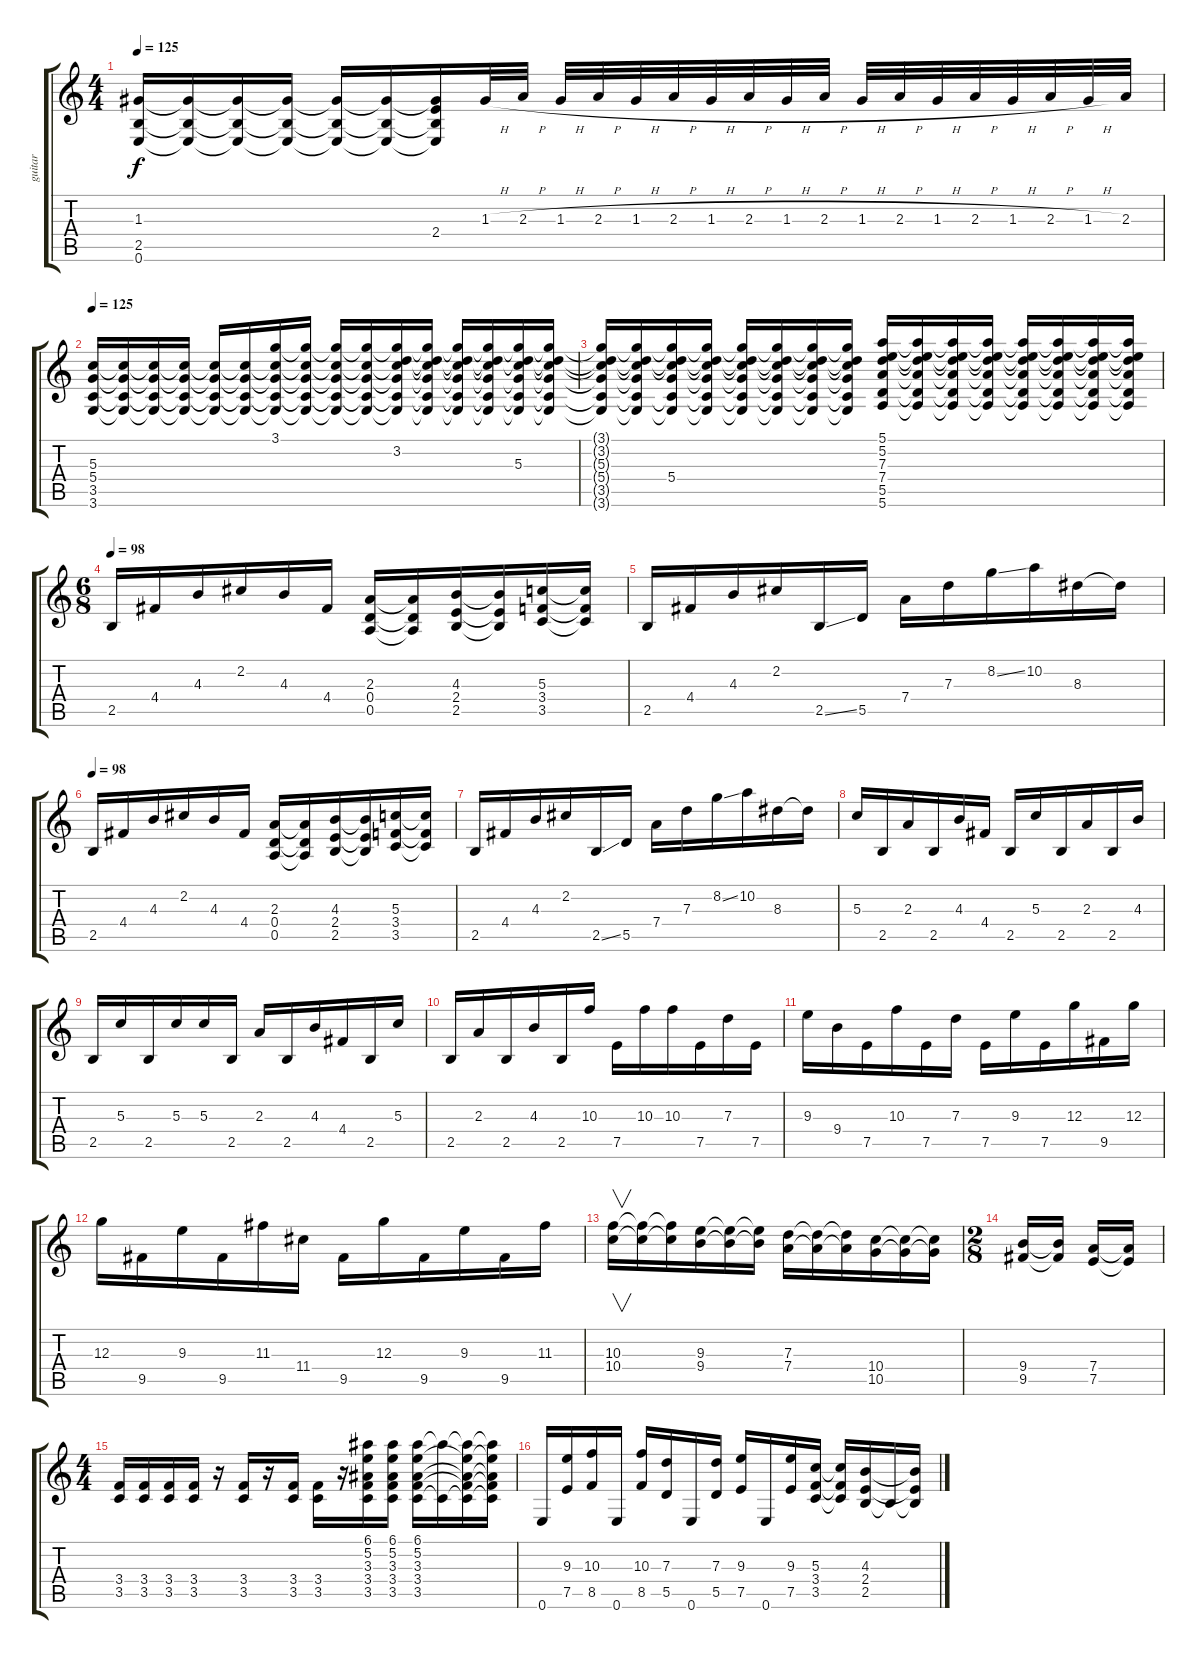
\track ("guitar" "guitar") {instrument distortionguitar}
\staff {score tabs}
\tuning (E4 B3 G3 D3 A2 E2) {hide}
\ts (4 4)
\tempo 125
\clef g2
\ks c
(1.3{t} 2.5{t} 0.6{t}).16{dy f} (1.3{t} 2.5{t} 0.6{t}).16 (1.3{t} 2.5{t} 0.6{t}).16 (1.3{t} 2.5{t} 0.6{t}).16 (1.3{t} 2.5{t} 0.6{t}).16 (1.3{t} 2.5{t} 0.6{t}).16 (1.3{t} 2.4{t} 2.5{t} 0.6{t}).16 1.3{h}.32 2.3{h}.32 1.3{h}.32 2.3{h}.32 1.3{h}.32 2.3{h}.32 1.3{h}.32 2.3{h}.32 1.3{h}.32 2.3{h}.32 1.3{h}.32 2.3{h}.32 1.3{h}.32 2.3{h}.32 1.3{h}.32 2.3{h}.32 1.3{h}.32 2.3.32 |
\tempo 125
(5.3 5.4 3.5 3.6).16 (5.3{t} 5.4{t} 3.5{t} 3.6{t}).16 (5.3{t} 5.4{t} 3.5{t} 3.6{t}).16 (5.3{t} 5.4{t} 3.5{t} 3.6{t}).16 (5.3{t} 5.4{t} 3.5{t} 3.6{t}).16 (5.3{t} 5.4{t} 3.5{t} 3.6{t}).16 (3.1 5.3{t} 5.4{t} 3.5{t} 3.6{t}).16 (3.1{t} 5.3{t} 5.4{t} 3.5{t} 3.6{t}).16 (3.1{t} 5.3{t} 5.4{t} 3.5{t} 3.6{t}).16 (3.1{t} 5.3{t} 5.4{t} 3.5{t} 3.6{t}).16 (3.1{t} 3.2 5.3{t} 5.4{t} 3.5{t} 3.6{t}).16 (3.1{t} 3.2{t} 5.3{t} 5.4{t} 3.5{t} 3.6{t}).16 (3.1{t} 3.2{t} 5.3{t} 5.4{t} 3.5{t} 3.6{t}).16 (3.1{t} 3.2{t} 5.3{t} 5.4{t} 3.5{t} 3.6{t}).16 (3.1{t} 3.2{t} 5.3 5.4{t} 3.5{t} 3.6{t}).16 (3.1{t} 3.2{t} 5.3{t} 5.4{t} 3.5{t} 3.6{t}).16 |
(3.1{t} 3.2{t} 5.3{t} 5.4{t} 3.5{t} 3.6{t}).16 (3.1{t} 3.2{t} 5.3{t} 5.4{t} 3.5{t} 3.6{t}).16 (3.1{t} 3.2{t} 5.3{t} 5.4 3.5{t} 3.6{t}).16 (3.1{t} 3.2{t} 5.3{t} 5.4{t} 3.5{t} 3.6{t}).16 (3.1{t} 3.2{t} 5.3{t} 5.4{t} 3.5{t} 3.6{t}).16 (3.1{t} 3.2{t} 5.3{t} 5.4{t} 3.5{t} 3.6{t}).16 (3.1{t} 3.2{t} 5.3{t} 5.4{t} 3.5{t} 3.6{t}).16 (3.1{t} 3.2{t} 5.3{t} 5.4{t} 3.5{t} 3.6{t}).16 (5.1 5.2 7.3 7.4 5.5 5.6).16 (5.1{t} 5.2{t} 7.3{t} 7.4{t} 5.5{t} 5.6{t}).16 (5.1{t} 5.2{t} 7.3{t} 7.4{t} 5.5{t} 5.6{t}).16 (5.1{t} 5.2{t} 7.3{t} 7.4{t} 5.5{t} 5.6{t}).16 (5.1{t} 5.2{t} 7.3{t} 7.4{t} 5.5{t} 5.6{t}).16 (5.1{t} 5.2{t} 7.3{t} 7.4{t} 5.5{t} 5.6{t}).16 (5.1{t} 5.2{t} 7.3{t} 7.4{t} 5.5{t} 5.6{t}).16 (5.1{t} 5.2{t} 7.3{t} 7.4{t} 5.5{t} 5.6{t}).16 |
\ts (6 8)
\tempo 98
2.5.16 4.4.16 4.3.16 2.2.16 4.3.16 4.4.16 (2.3 0.4 0.5).16 (2.3{t} 0.4{t} 0.5{t}).16 (4.3 2.4 2.5).16 (4.3{t} 2.4{t} 2.5{t}).16 (5.3 3.4 3.5).16 (5.3{t} 3.4{t} 3.5{t}).16 |
2.5.16 4.4.16 4.3.16 2.2.16 2.5{ss}.16 5.5.16 7.4.16 7.3.16 8.2{ss}.16 10.2.16 8.3.16 8.3{t}.16 |
\tempo 98
2.5.16 4.4.16 4.3.16 2.2.16 4.3.16 4.4.16 (2.3 0.4 0.5).16 (2.3{t} 0.4{t} 0.5{t}).16 (4.3 2.4 2.5).16 (4.3{t} 2.4{t} 2.5{t}).16 (5.3 3.4 3.5).16 (5.3{t} 3.4{t} 3.5{t}).16 |
2.5.16 4.4.16 4.3.16 2.2.16 2.5{ss}.16 5.5.16 7.4.16 7.3.16 8.2{ss}.16 10.2.16 8.3.16 8.3{t}.16 |
5.3.16 2.5.16 2.3.16 2.5.16 4.3.16 4.4.16 2.5.16 5.3.16 2.5.16 2.3.16 2.5.16 4.3.16 |
2.5.16 5.3.16 2.5.16 5.3.16 5.3.16 2.5.16 2.3.16 2.5.16 4.3.16 4.4.16 2.5.16 5.3.16 |
2.5.16 2.3.16 2.5.16 4.3.16 2.5.16 10.3.16 7.5.16 10.3.16 10.3.16 7.5.16 7.3.16 7.5.16 |
9.3.16 9.4.16 7.5.16 10.3.16 7.5.16 7.3.16 7.5.16 9.3.16 7.5.16 12.3.16 9.5.16 12.3.16 |
12.3.16 9.5.16 9.3.16 9.5.16 11.3.16 11.4.16 9.5.16 12.3.16 9.5.16 9.3.16 9.5.16 11.3.16 |
(10.3 10.4).16{v} (10.3{t} 10.4{t}).16 (10.3{t} 10.4{t}).16 (9.3 9.4).16 (9.3{t} 9.4{t}).16 (9.3{t} 9.4{t}).16 (7.3 7.4).16 (7.3{t} 7.4{t}).16 (7.3{t} 7.4{t}).16 (10.4 10.5).16 (10.4{t} 10.5{t}).16 (10.4{t} 10.5{t}).16 |
\ts (2 8)
(9.4 9.5).16 (9.4{t} 9.5{t}).16 (7.4 7.5).16 (7.4{t} 7.5{t}).16 |
\ts (4 4)
(3.4 3.5).16 (3.4 3.5).16 (3.4 3.5).16 (3.4 3.5).16 r.16 (3.4 3.5).16 r.16 (3.4 3.5).16 (3.4 3.5).16 r.16 (6.1 5.2 3.3 3.4 3.5).16 (6.1 5.2 3.3 3.4 3.5).16 (6.1 5.2 3.3 3.4 3.5).16 (6.1{t} 3.5{t}).16 (6.1{t} 5.2{t} 3.3{t} 3.4{t} 3.5{t}).16 (6.1{t} 5.2{t} 3.3{t} 3.4{t} 3.5{t}).16 |
0.6.16 (9.3 7.5).16 (10.3 8.5).16 0.6.16 (10.3 8.5).16 (7.3 5.5).16 0.6.16 (7.3 5.5).16 (9.3 7.5).16 0.6.16 (9.3 7.5).16 (5.3 3.4 3.5).16 (5.3{t} 3.4{t} 3.5{t}).16 (4.3 2.4 2.5).16 2.5{t}.16 (4.3{t} 2.4{t} 2.5{t}).16
